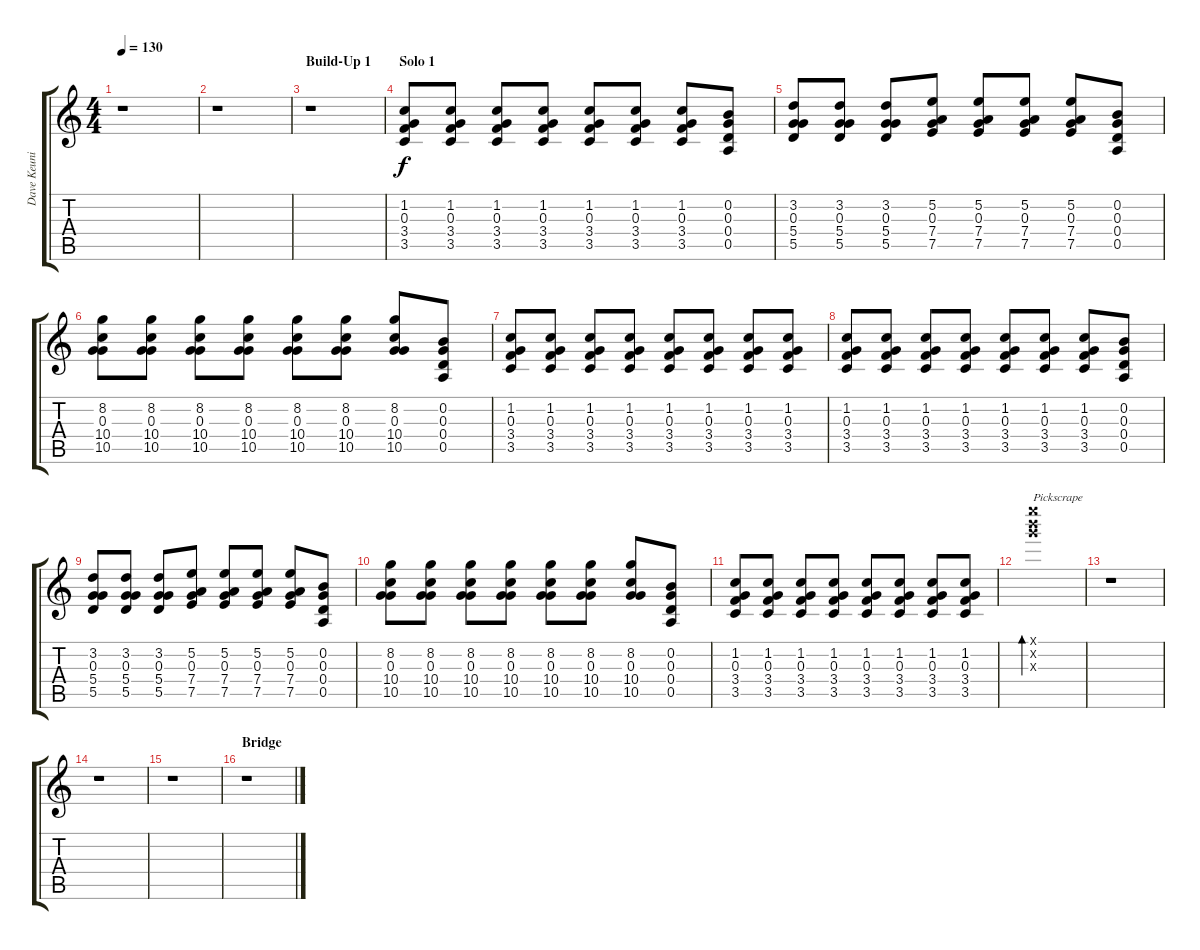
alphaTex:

\track ("Dave Keuning (Backing)" "Dave Keuni") {instrument overdrivenguitar}
\staff {score tabs}
\tuning (E4 B3 G3 D3 A2 E2) {hide}
\ts (4 4)
\tempo 130
\clef g2
\ks c
r.1{dy f} |
r.1 |
\section ("" "Build-Up 1")
r.1 |
\section ("" "Solo 1")
(1.2 0.3 3.4 3.5).8 (1.2 0.3 3.4 3.5).8 (1.2 0.3 3.4 3.5).8 (1.2 0.3 3.4 3.5).8 (1.2 0.3 3.4 3.5).8 (1.2 0.3 3.4 3.5).8 (1.2 0.3 3.4 3.5).8 (0.2 0.3 0.4 0.5).8 |
(3.2 0.3 5.4 5.5).8 (3.2 0.3 5.4 5.5).8 (3.2 0.3 5.4 5.5).8 (5.2 0.3 7.4 7.5).8 (5.2 0.3 7.4 7.5).8 (5.2 0.3 7.4 7.5).8 (5.2 0.3 7.4 7.5).8 (0.2 0.3 0.4 0.5).8 |
(8.2 0.3 10.4 10.5).8 (8.2 0.3 10.4 10.5).8 (8.2 0.3 10.4 10.5).8 (8.2 0.3 10.4 10.5).8 (8.2 0.3 10.4 10.5).8 (8.2 0.3 10.4 10.5).8 (8.2 0.3 10.4 10.5).8 (0.2 0.3 0.4 0.5).8 |
(1.2 0.3 3.4 3.5).8 (1.2 0.3 3.4 3.5).8 (1.2 0.3 3.4 3.5).8 (1.2 0.3 3.4 3.5).8 (1.2 0.3 3.4 3.5).8 (1.2 0.3 3.4 3.5).8 (1.2 0.3 3.4 3.5).8 (1.2 0.3 3.4 3.5).8 |
(1.2 0.3 3.4 3.5).8 (1.2 0.3 3.4 3.5).8 (1.2 0.3 3.4 3.5).8 (1.2 0.3 3.4 3.5).8 (1.2 0.3 3.4 3.5).8 (1.2 0.3 3.4 3.5).8 (1.2 0.3 3.4 3.5).8 (0.2 0.3 0.4 0.5).8 |
(3.2 0.3 5.4 5.5).8 (3.2 0.3 5.4 5.5).8 (3.2 0.3 5.4 5.5).8 (5.2 0.3 7.4 7.5).8 (5.2 0.3 7.4 7.5).8 (5.2 0.3 7.4 7.5).8 (5.2 0.3 7.4 7.5).8 (0.2 0.3 0.4 0.5).8 |
(8.2 0.3 10.4 10.5).8 (8.2 0.3 10.4 10.5).8 (8.2 0.3 10.4 10.5).8 (8.2 0.3 10.4 10.5).8 (8.2 0.3 10.4 10.5).8 (8.2 0.3 10.4 10.5).8 (8.2 0.3 10.4 10.5).8 (0.2 0.3 0.4 0.5).8 |
(1.2 0.3 3.4 3.5).8 (1.2 0.3 3.4 3.5).8 (1.2 0.3 3.4 3.5).8 (1.2 0.3 3.4 3.5).8 (1.2 0.3 3.4 3.5).8 (1.2 0.3 3.4 3.5).8 (1.2 0.3 3.4 3.5).8 (1.2 0.3 3.4 3.5).8 |
(24.1{x} 24.2{x} 24.3{x}).1{bd 120 txt "Pickscrape"} |
r.1 |
r.1 |
r.1 |
\section ("" "Bridge")
r.1
